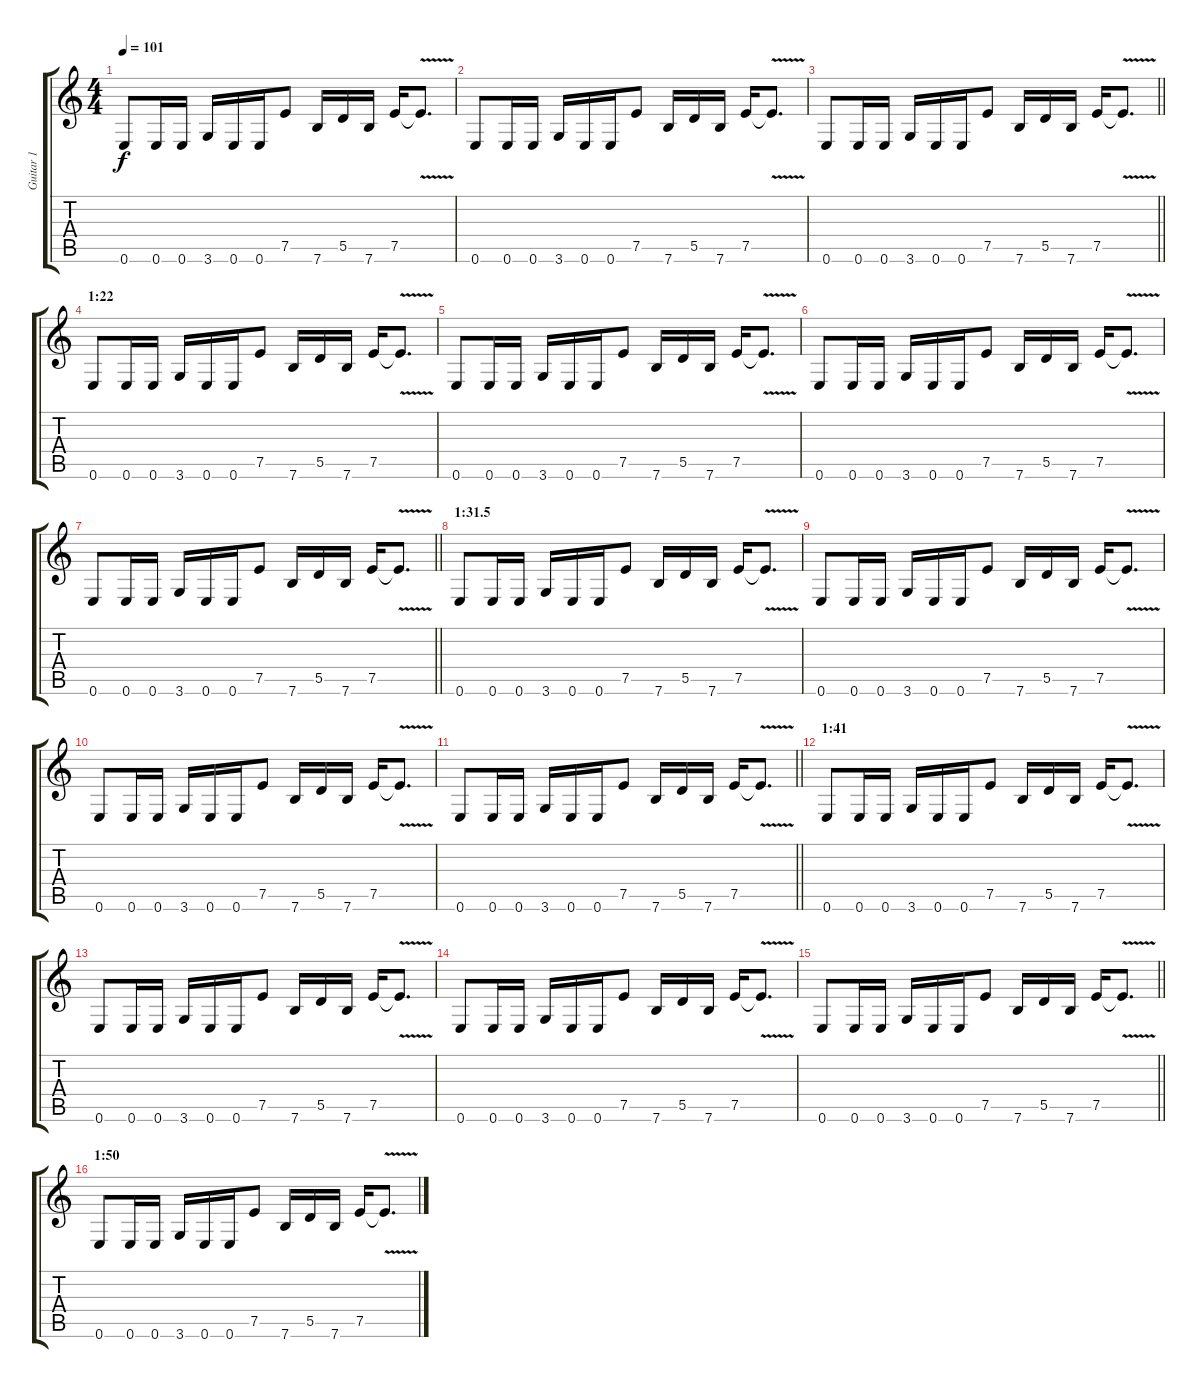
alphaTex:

\track ("Guitar 1" "Guitar 1") {instrument overdrivenguitar}
\staff {score tabs}
\tuning (E4 B3 G3 D3 A2 E2) {hide}
\ts (4 4)
\tempo 101
\clef g2
\ks c
0.6.8{dy f} 0.6.16 0.6.16 3.6.16 0.6.16 0.6.16 7.5.8 7.6.16 5.5.16 7.6.16 7.5.16 7.5{v t}.8{d} |
0.6.8 0.6.16 0.6.16 3.6.16 0.6.16 0.6.16 7.5.8 7.6.16 5.5.16 7.6.16 7.5.16 7.5{v t}.8{d} |
\barLineRight lightlight
0.6.8 0.6.16 0.6.16 3.6.16 0.6.16 0.6.16 7.5.8 7.6.16 5.5.16 7.6.16 7.5.16 7.5{v t}.8{d} |
\section ("" "1:22")
0.6.8 0.6.16 0.6.16 3.6.16 0.6.16 0.6.16 7.5.8 7.6.16 5.5.16 7.6.16 7.5.16 7.5{v t}.8{d} |
0.6.8 0.6.16 0.6.16 3.6.16 0.6.16 0.6.16 7.5.8 7.6.16 5.5.16 7.6.16 7.5.16 7.5{v t}.8{d} |
0.6.8 0.6.16 0.6.16 3.6.16 0.6.16 0.6.16 7.5.8 7.6.16 5.5.16 7.6.16 7.5.16 7.5{v t}.8{d} |
\barLineRight lightlight
0.6.8 0.6.16 0.6.16 3.6.16 0.6.16 0.6.16 7.5.8 7.6.16 5.5.16 7.6.16 7.5.16 7.5{v t}.8{d} |
\section ("" "1:31.5")
0.6.8 0.6.16 0.6.16 3.6.16 0.6.16 0.6.16 7.5.8 7.6.16 5.5.16 7.6.16 7.5.16 7.5{v t}.8{d} |
0.6.8 0.6.16 0.6.16 3.6.16 0.6.16 0.6.16 7.5.8 7.6.16 5.5.16 7.6.16 7.5.16 7.5{v t}.8{d} |
0.6.8 0.6.16 0.6.16 3.6.16 0.6.16 0.6.16 7.5.8 7.6.16 5.5.16 7.6.16 7.5.16 7.5{v t}.8{d} |
\barLineRight lightlight
0.6.8 0.6.16 0.6.16 3.6.16 0.6.16 0.6.16 7.5.8 7.6.16 5.5.16 7.6.16 7.5.16 7.5{v t}.8{d} |
\section ("" "1:41")
0.6.8 0.6.16 0.6.16 3.6.16 0.6.16 0.6.16 7.5.8 7.6.16 5.5.16 7.6.16 7.5.16 7.5{v t}.8{d} |
0.6.8 0.6.16 0.6.16 3.6.16 0.6.16 0.6.16 7.5.8 7.6.16 5.5.16 7.6.16 7.5.16 7.5{v t}.8{d} |
0.6.8 0.6.16 0.6.16 3.6.16 0.6.16 0.6.16 7.5.8 7.6.16 5.5.16 7.6.16 7.5.16 7.5{v t}.8{d} |
\barLineRight lightlight
0.6.8 0.6.16 0.6.16 3.6.16 0.6.16 0.6.16 7.5.8 7.6.16 5.5.16 7.6.16 7.5.16 7.5{v t}.8{d} |
\section ("" "1:50")
0.6.8 0.6.16 0.6.16 3.6.16 0.6.16 0.6.16 7.5.8 7.6.16 5.5.16 7.6.16 7.5.16 7.5{v t}.8{d}
